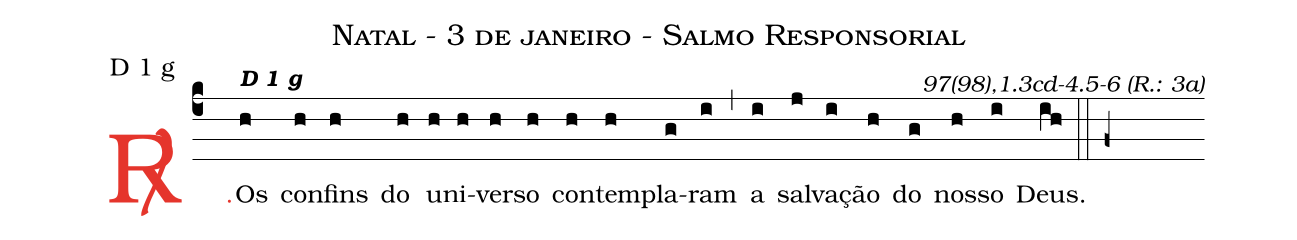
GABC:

name: Natal - 3 de janeiro - Salmo Responsorial;
mode: D 1 g;
commentary: 97(98),1.3cd-4.5-6 (R.: 3a);
%%
(c4)

<c><sp>R/</sp>.</c>() Os<alt>\textbf{D 1 g}</alt>(h) con(h)fins(h) do(h) u(h)ni(h)ver(h)so(h) con(h)tem(h)pla(g)ram(i) (,) a(i) sal(j)va(i)ção(h) do(g) nos(h)so(i) Deus.(ih)

(::)

(f+)
